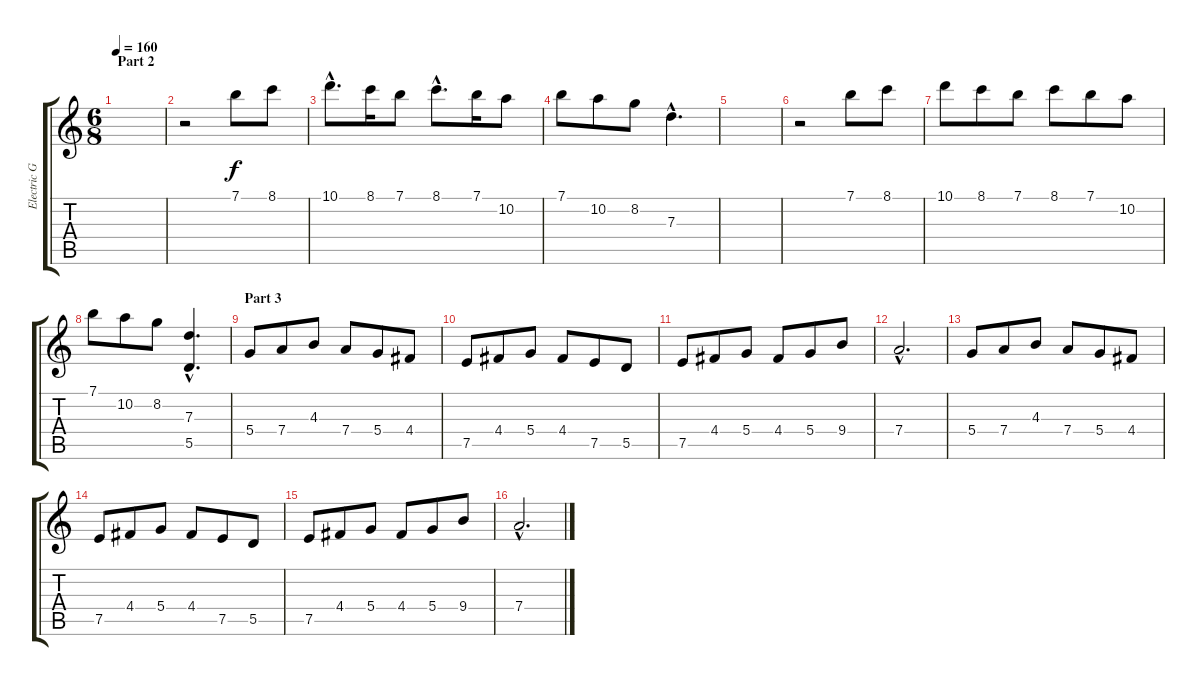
\track ("Electric Guitar 2" "Electric G") {instrument distortionguitar}
\staff {score tabs}
\tuning (E4 B3 G3 D3 A2 E2) {hide}
\ts (6 8)
\section ("" "Part 2")
\tempo 160
\clef g2
\ks c
|
r.2 7.1.8 8.1.8 |
10.1{hac}.8{d} 8.1.16 7.1.8 8.1{hac}.8{d} 7.1.16 10.2.8 |
7.1.8 10.2.8 8.2.8 7.3{hac}.4{d} |
|
r.2 7.1.8 8.1.8 |
10.1.8 8.1.8 7.1.8 8.1.8 7.1.8 10.2.8 |
7.1.8 10.2.8 8.2.8 (7.3{hac} 5.5{hac}).4{d} |
\section ("" "Part 3")
5.4.8 7.4.8 4.3.8 7.4.8 5.4.8 4.4.8 |
7.5.8 4.4.8 5.4.8 4.4.8 7.5.8 5.5.8 |
7.5.8 4.4.8 5.4.8 4.4.8 5.4.8 9.4.8 |
7.4{hac}.2{d} |
5.4.8 7.4.8 4.3.8 7.4.8 5.4.8 4.4.8 |
7.5.8 4.4.8 5.4.8 4.4.8 7.5.8 5.5.8 |
7.5.8 4.4.8 5.4.8 4.4.8 5.4.8 9.4.8 |
7.4{hac}.2{d}
